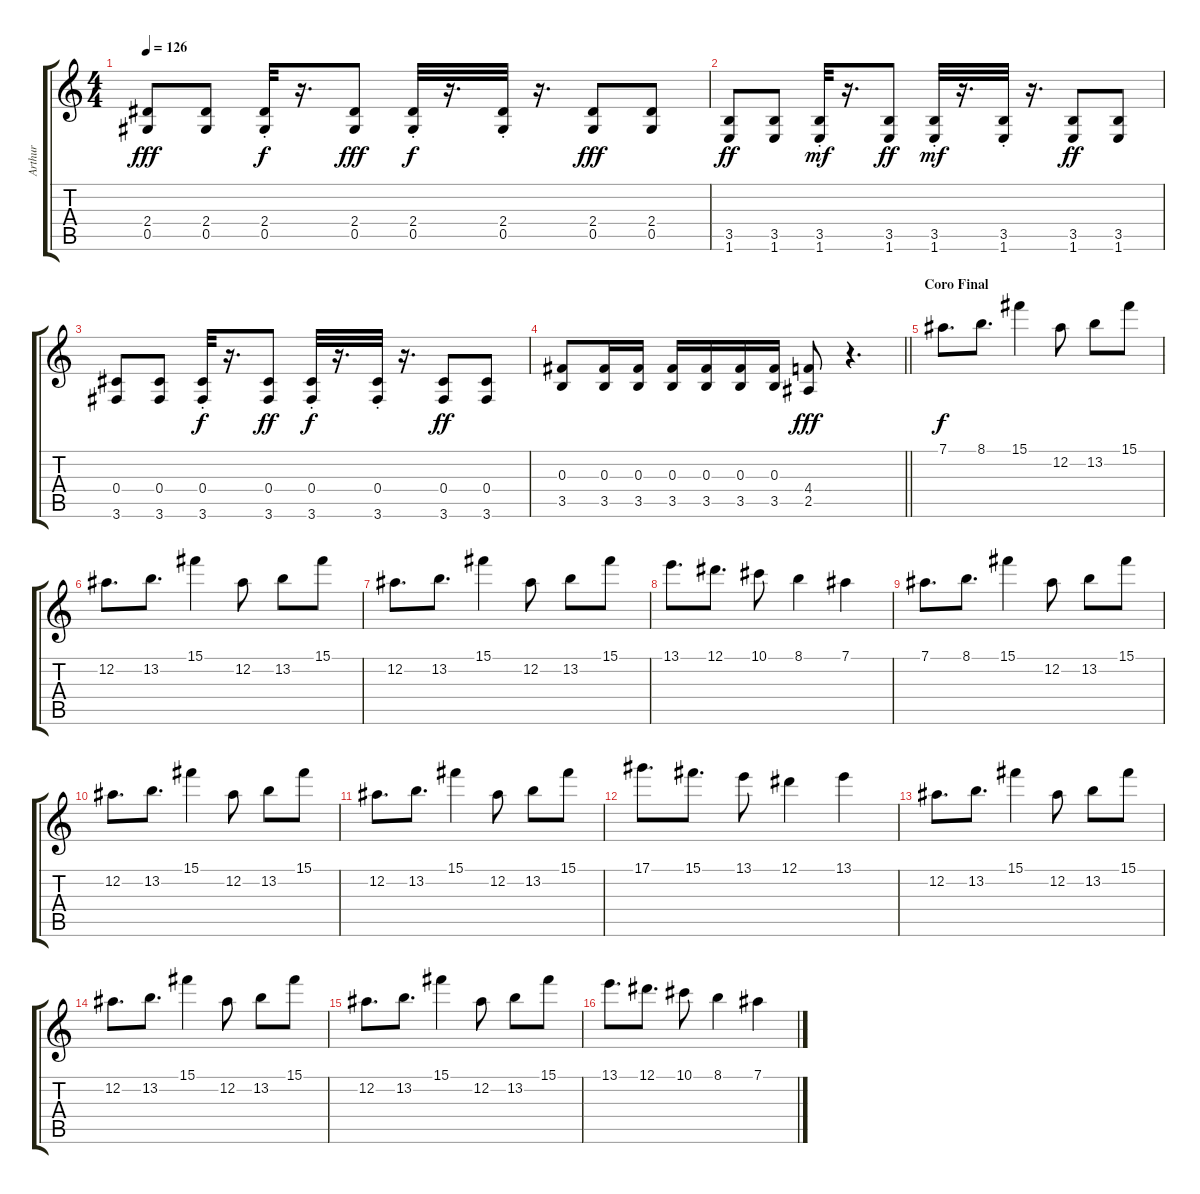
\track ("Arthur" "Arthur") {instrument distortionguitar}
\staff {score tabs}
\tuning (Eb4 Bb3 Gb3 Db3 Ab2 Eb2) {hide}
\ts (4 4)
\tempo 126
\clef g2
\ks c
(2.4 0.5).8{dy fff volume 16} (2.4 0.5).8 (2.4{st} 0.5{st}).32{dy f} r.16{d} (2.4 0.5).8{dy fff} (2.4{st} 0.5{st}).32{dy f} r.16{d} (2.4{st} 0.5{st}).32 r.16{d} (2.4 0.5).8{dy fff} (2.4 0.5).8 |
(3.5 1.6).8{dy ff} (3.5 1.6).8 (3.5{st} 1.6{st}).32{dy mf} r.16{d} (3.5 1.6).8{dy ff} (3.5{st} 1.6{st}).32{dy mf} r.16{d} (3.5{st} 1.6{st}).32 r.16{d} (3.5 1.6).8{dy ff} (3.5 1.6).8 |
(0.4 3.6).8 (0.4 3.6).8 (0.4{st} 3.6{st}).32{dy f} r.16{d} (0.4 3.6).8{dy ff} (0.4{st} 3.6{st}).32{dy f} r.16{d} (0.4{st} 3.6{st}).32 r.16{d} (0.4 3.6).8{dy ff} (0.4 3.6).8 |
\barLineRight lightlight
(0.3 3.5).8 (0.3 3.5).16 (0.3 3.5).16 (0.3 3.5).16 (0.3 3.5).16 (0.3 3.5).16 (0.3 3.5).16 (4.4 2.5).8{dy fff} r.4{d} |
\section ("" "Coro Final")
7.1.8{d dy f volume 16} 8.1.8{d} 15.1.4 12.2.8 13.2.8 15.1.8 |
12.2.8{d} 13.2.8{d} 15.1.4 12.2.8 13.2.8 15.1.8 |
12.2.8{d} 13.2.8{d} 15.1.4 12.2.8 13.2.8 15.1.8 |
13.1.8{d} 12.1.8{d} 10.1.8 8.1.4 7.1.4 |
7.1.8{d} 8.1.8{d} 15.1.4 12.2.8 13.2.8 15.1.8 |
12.2.8{d} 13.2.8{d} 15.1.4 12.2.8 13.2.8 15.1.8 |
12.2.8{d} 13.2.8{d} 15.1.4 12.2.8 13.2.8 15.1.8 |
17.1.8{d} 15.1.8{d} 13.1.8 12.1.4 13.1.4 |
12.2.8{d} 13.2.8{d} 15.1.4 12.2.8 13.2.8 15.1.8 |
12.2.8{d} 13.2.8{d} 15.1.4 12.2.8 13.2.8 15.1.8 |
12.2.8{d} 13.2.8{d} 15.1.4 12.2.8 13.2.8 15.1.8 |
13.1.8{d} 12.1.8{d} 10.1.8 8.1.4 7.1.4
